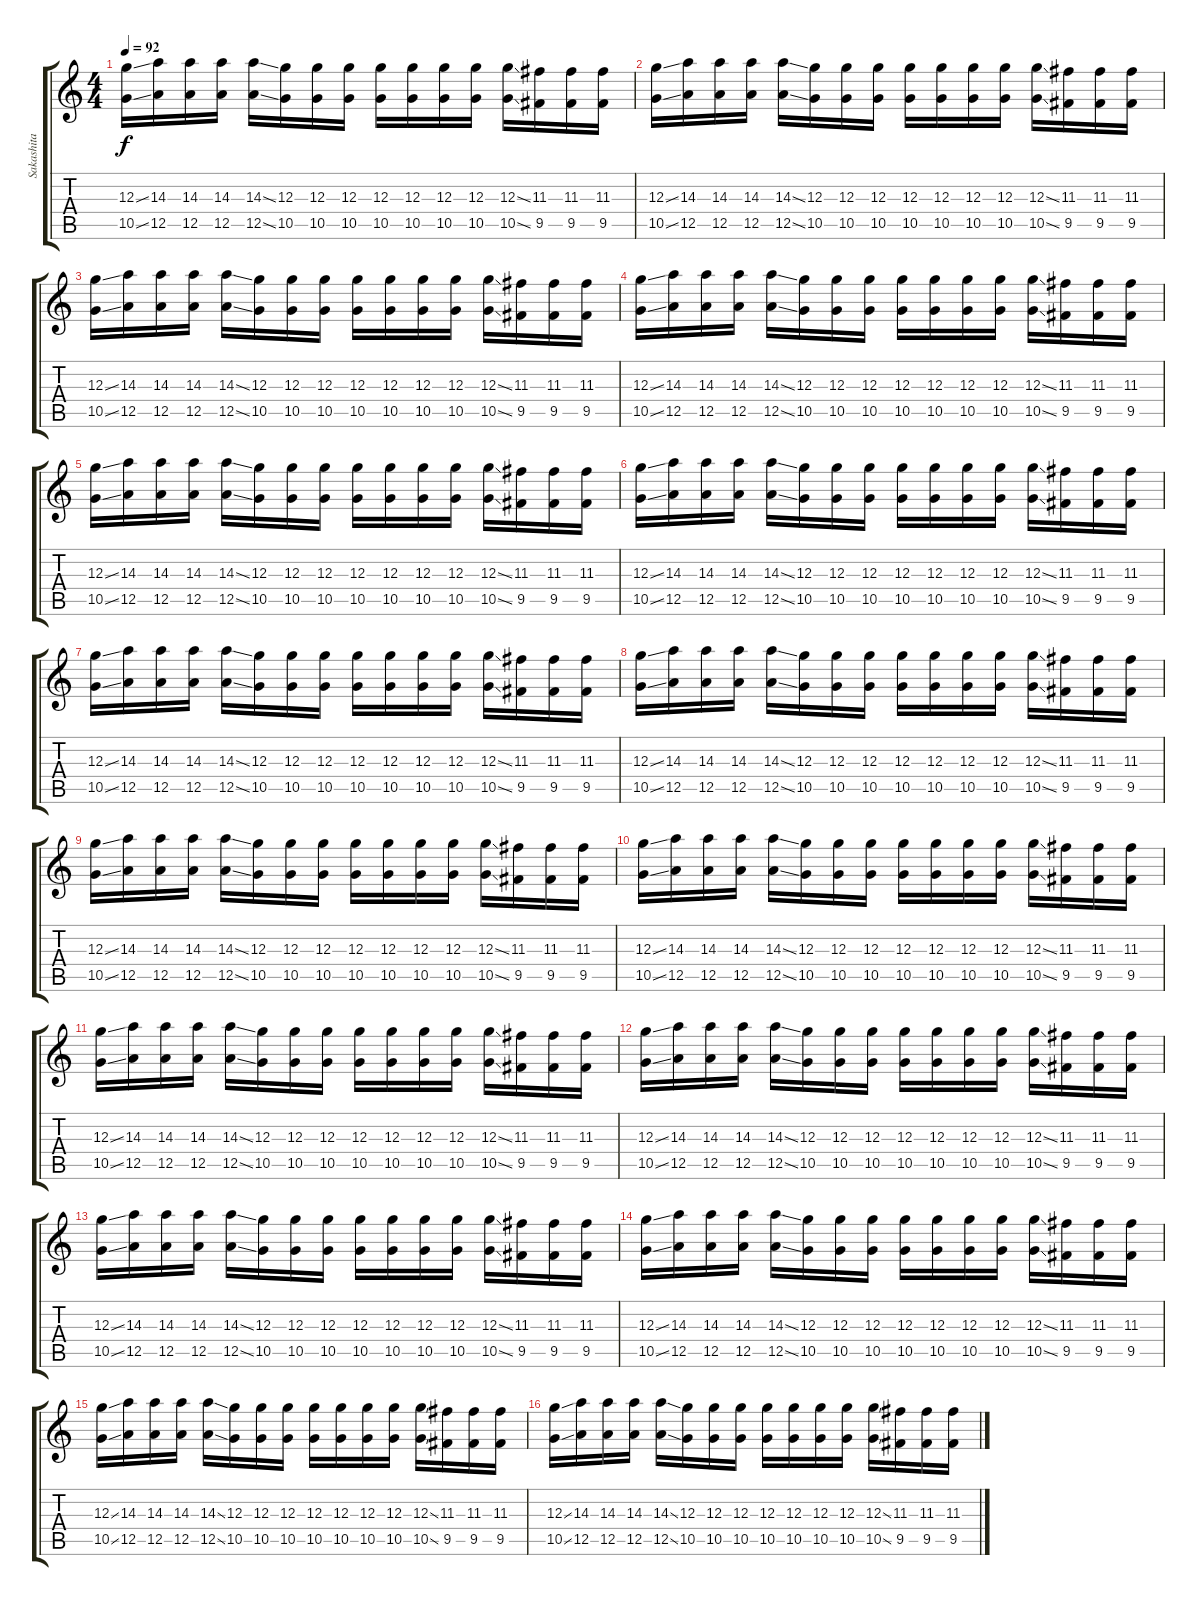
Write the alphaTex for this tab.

\track ("Sakashita Taketomo(Distortion)" "Sakashita ") {instrument overdrivenguitar}
\staff {score tabs}
\tuning (E4 B3 G3 D3 A2 E2) {hide}
\ts (4 4)
\tempo 92
\clef g2
\ks c
(12.3{ss} 10.5{ss}).16{dy f} (14.3 12.5).16 (14.3 12.5).16 (14.3 12.5).16 (14.3{ss} 12.5{ss}).16 (12.3 10.5).16 (12.3 10.5).16 (12.3 10.5).16 (12.3 10.5).16 (12.3 10.5).16 (12.3 10.5).16 (12.3 10.5).16 (12.3{ss} 10.5{ss}).16 (11.3 9.5).16 (11.3 9.5).16 (11.3 9.5).16 |
(12.3{ss} 10.5{ss}).16 (14.3 12.5).16 (14.3 12.5).16 (14.3 12.5).16 (14.3{ss} 12.5{ss}).16 (12.3 10.5).16 (12.3 10.5).16 (12.3 10.5).16 (12.3 10.5).16 (12.3 10.5).16 (12.3 10.5).16 (12.3 10.5).16 (12.3{ss} 10.5{ss}).16 (11.3 9.5).16 (11.3 9.5).16 (11.3 9.5).16 |
(12.3{ss} 10.5{ss}).16 (14.3 12.5).16 (14.3 12.5).16 (14.3 12.5).16 (14.3{ss} 12.5{ss}).16 (12.3 10.5).16 (12.3 10.5).16 (12.3 10.5).16 (12.3 10.5).16 (12.3 10.5).16 (12.3 10.5).16 (12.3 10.5).16 (12.3{ss} 10.5{ss}).16 (11.3 9.5).16 (11.3 9.5).16 (11.3 9.5).16 |
(12.3{ss} 10.5{ss}).16 (14.3 12.5).16 (14.3 12.5).16 (14.3 12.5).16 (14.3{ss} 12.5{ss}).16 (12.3 10.5).16 (12.3 10.5).16 (12.3 10.5).16 (12.3 10.5).16 (12.3 10.5).16 (12.3 10.5).16 (12.3 10.5).16 (12.3{ss} 10.5{ss}).16 (11.3 9.5).16 (11.3 9.5).16 (11.3 9.5).16 |
(12.3{ss} 10.5{ss}).16 (14.3 12.5).16 (14.3 12.5).16 (14.3 12.5).16 (14.3{ss} 12.5{ss}).16 (12.3 10.5).16 (12.3 10.5).16 (12.3 10.5).16 (12.3 10.5).16 (12.3 10.5).16 (12.3 10.5).16 (12.3 10.5).16 (12.3{ss} 10.5{ss}).16 (11.3 9.5).16 (11.3 9.5).16 (11.3 9.5).16 |
(12.3{ss} 10.5{ss}).16 (14.3 12.5).16 (14.3 12.5).16 (14.3 12.5).16 (14.3{ss} 12.5{ss}).16 (12.3 10.5).16 (12.3 10.5).16 (12.3 10.5).16 (12.3 10.5).16 (12.3 10.5).16 (12.3 10.5).16 (12.3 10.5).16 (12.3{ss} 10.5{ss}).16 (11.3 9.5).16 (11.3 9.5).16 (11.3 9.5).16 |
(12.3{ss} 10.5{ss}).16 (14.3 12.5).16 (14.3 12.5).16 (14.3 12.5).16 (14.3{ss} 12.5{ss}).16 (12.3 10.5).16 (12.3 10.5).16 (12.3 10.5).16 (12.3 10.5).16 (12.3 10.5).16 (12.3 10.5).16 (12.3 10.5).16 (12.3{ss} 10.5{ss}).16 (11.3 9.5).16 (11.3 9.5).16 (11.3 9.5).16 |
(12.3{ss} 10.5{ss}).16 (14.3 12.5).16 (14.3 12.5).16 (14.3 12.5).16 (14.3{ss} 12.5{ss}).16 (12.3 10.5).16 (12.3 10.5).16 (12.3 10.5).16 (12.3 10.5).16 (12.3 10.5).16 (12.3 10.5).16 (12.3 10.5).16 (12.3{ss} 10.5{ss}).16 (11.3 9.5).16 (11.3 9.5).16 (11.3 9.5).16 |
(12.3{ss} 10.5{ss}).16 (14.3 12.5).16 (14.3 12.5).16 (14.3 12.5).16 (14.3{ss} 12.5{ss}).16 (12.3 10.5).16 (12.3 10.5).16 (12.3 10.5).16 (12.3 10.5).16 (12.3 10.5).16 (12.3 10.5).16 (12.3 10.5).16 (12.3{ss} 10.5{ss}).16 (11.3 9.5).16 (11.3 9.5).16 (11.3 9.5).16 |
(12.3{ss} 10.5{ss}).16 (14.3 12.5).16 (14.3 12.5).16 (14.3 12.5).16 (14.3{ss} 12.5{ss}).16 (12.3 10.5).16 (12.3 10.5).16 (12.3 10.5).16 (12.3 10.5).16 (12.3 10.5).16 (12.3 10.5).16 (12.3 10.5).16 (12.3{ss} 10.5{ss}).16 (11.3 9.5).16 (11.3 9.5).16 (11.3 9.5).16 |
(12.3{ss} 10.5{ss}).16 (14.3 12.5).16 (14.3 12.5).16 (14.3 12.5).16 (14.3{ss} 12.5{ss}).16 (12.3 10.5).16 (12.3 10.5).16 (12.3 10.5).16 (12.3 10.5).16 (12.3 10.5).16 (12.3 10.5).16 (12.3 10.5).16 (12.3{ss} 10.5{ss}).16 (11.3 9.5).16 (11.3 9.5).16 (11.3 9.5).16 |
(12.3{ss} 10.5{ss}).16 (14.3 12.5).16 (14.3 12.5).16 (14.3 12.5).16 (14.3{ss} 12.5{ss}).16 (12.3 10.5).16 (12.3 10.5).16 (12.3 10.5).16 (12.3 10.5).16 (12.3 10.5).16 (12.3 10.5).16 (12.3 10.5).16 (12.3{ss} 10.5{ss}).16 (11.3 9.5).16 (11.3 9.5).16 (11.3 9.5).16 |
(12.3{ss} 10.5{ss}).16 (14.3 12.5).16 (14.3 12.5).16 (14.3 12.5).16 (14.3{ss} 12.5{ss}).16 (12.3 10.5).16 (12.3 10.5).16 (12.3 10.5).16 (12.3 10.5).16 (12.3 10.5).16 (12.3 10.5).16 (12.3 10.5).16 (12.3{ss} 10.5{ss}).16 (11.3 9.5).16 (11.3 9.5).16 (11.3 9.5).16 |
(12.3{ss} 10.5{ss}).16 (14.3 12.5).16 (14.3 12.5).16 (14.3 12.5).16 (14.3{ss} 12.5{ss}).16 (12.3 10.5).16 (12.3 10.5).16 (12.3 10.5).16 (12.3 10.5).16 (12.3 10.5).16 (12.3 10.5).16 (12.3 10.5).16 (12.3{ss} 10.5{ss}).16 (11.3 9.5).16 (11.3 9.5).16 (11.3 9.5).16 |
(12.3{ss} 10.5{ss}).16 (14.3 12.5).16 (14.3 12.5).16 (14.3 12.5).16 (14.3{ss} 12.5{ss}).16 (12.3 10.5).16 (12.3 10.5).16 (12.3 10.5).16 (12.3 10.5).16 (12.3 10.5).16 (12.3 10.5).16 (12.3 10.5).16 (12.3{ss} 10.5{ss}).16 (11.3 9.5).16 (11.3 9.5).16 (11.3 9.5).16 |
(12.3{ss} 10.5{ss}).16 (14.3 12.5).16 (14.3 12.5).16 (14.3 12.5).16 (14.3{ss} 12.5{ss}).16 (12.3 10.5).16 (12.3 10.5).16 (12.3 10.5).16 (12.3 10.5).16 (12.3 10.5).16 (12.3 10.5).16 (12.3 10.5).16 (12.3{ss} 10.5{ss}).16 (11.3 9.5).16 (11.3 9.5).16 (11.3 9.5).16
